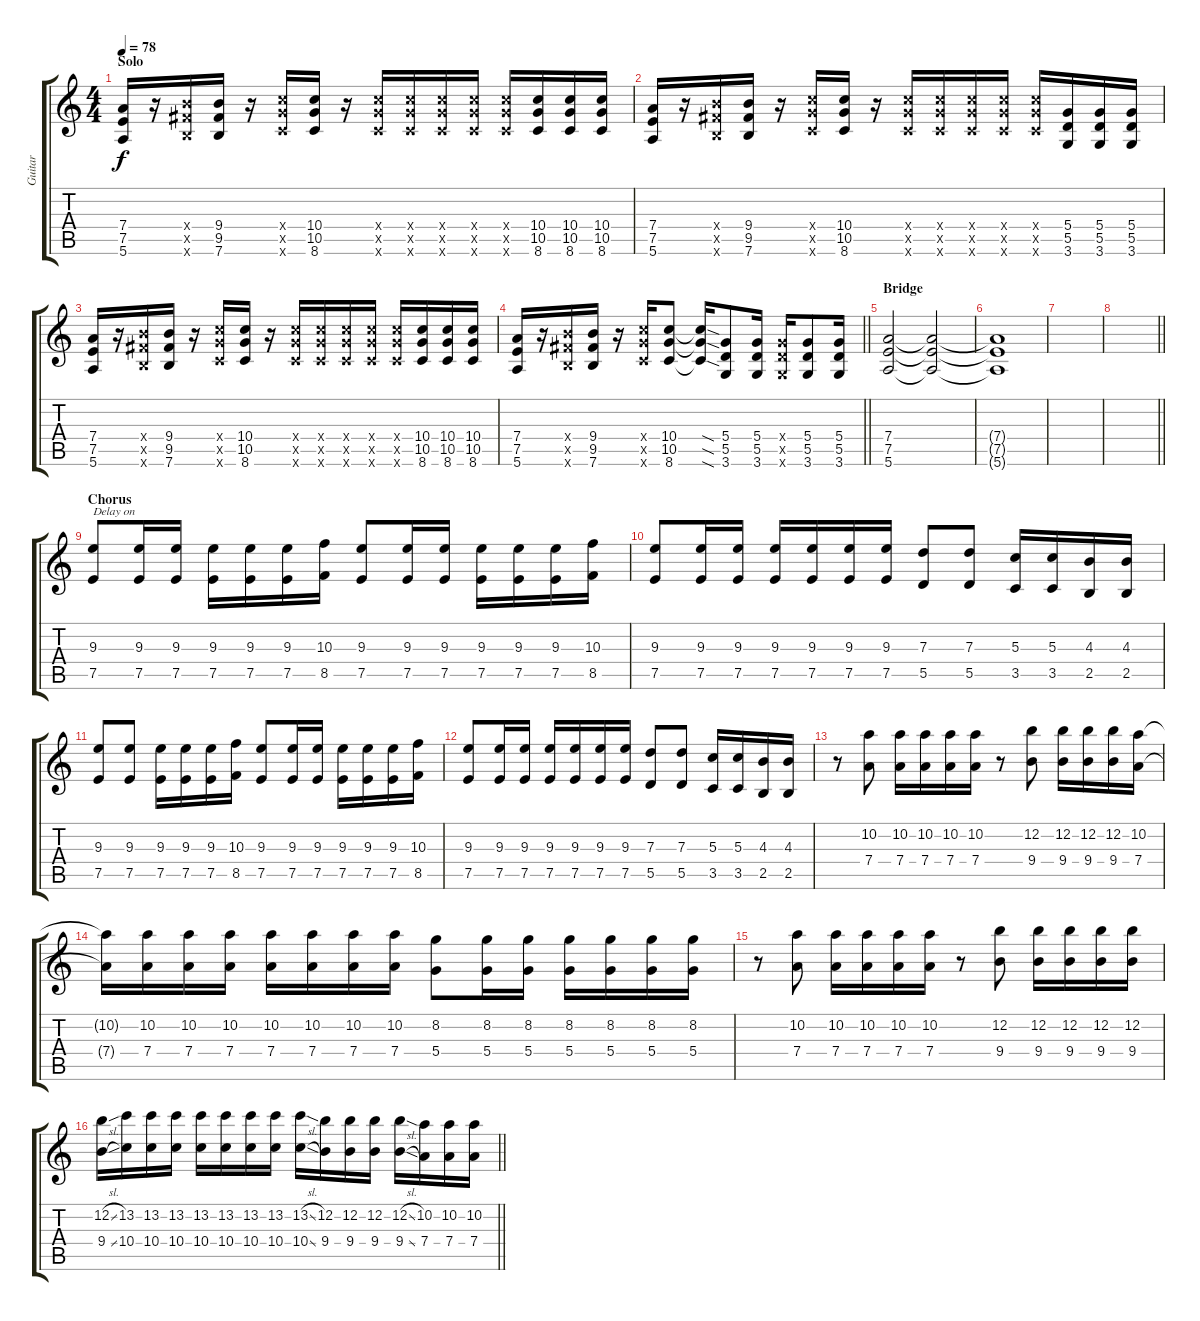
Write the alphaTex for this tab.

\track ("Guitar" "Guitar") {instrument distortionguitar}
\staff {score tabs}
\tuning (E4 B3 G3 D3 A2 E2) {hide}
\ts (4 4)
\section ("" "Solo")
\tempo 78
\clef g2
\ks c
(7.4 7.5 5.6).16{dy f} r.16 (9.4{x} 9.5{x} 7.6{x}).16 (9.4 9.5 7.6).16 r.16 (10.4{x} 10.5{x} 8.6{x}).16 (10.4 10.5 8.6).16 r.16 (10.4{x} 10.5{x} 8.6{x}).16 (10.4{x} 10.5{x} 8.6{x}).16 (10.4{x} 10.5{x} 8.6{x}).16 (10.4{x} 10.5{x} 8.6{x}).16 (10.4{x} 10.5{x} 8.6{x}).16 (10.4 10.5 8.6).16 (10.4 10.5 8.6).16 (10.4 10.5 8.6).16 |
(7.4 7.5 5.6).16 r.16 (9.4{x} 9.5{x} 7.6{x}).16 (9.4 9.5 7.6).16 r.16 (10.4{x} 10.5{x} 8.6{x}).16 (10.4 10.5 8.6).16 r.16 (10.4{x} 10.5{x} 8.6{x}).16 (10.4{x} 10.5{x} 8.6{x}).16 (10.4{x} 10.5{x} 8.6{x}).16 (10.4{x} 10.5{x} 8.6{x}).16 (10.4{x} 10.5{x} 8.6{x}).16 (5.4 5.5 3.6).16 (5.4 5.5 3.6).16 (5.4 5.5 3.6).16 |
(7.4 7.5 5.6).16 r.16 (9.4{x} 9.5{x} 7.6{x}).16 (9.4 9.5 7.6).16 r.16 (10.4{x} 10.5{x} 8.6{x}).16 (10.4 10.5 8.6).16 r.16 (10.4{x} 10.5{x} 8.6{x}).16 (10.4{x} 10.5{x} 8.6{x}).16 (10.4{x} 10.5{x} 8.6{x}).16 (10.4{x} 10.5{x} 8.6{x}).16 (10.4{x} 10.5{x} 8.6{x}).16 (10.4 10.5 8.6).16 (10.4 10.5 8.6).16 (10.4 10.5 8.6).16 |
\barLineRight lightlight
(7.4 7.5 5.6).16 r.16 (9.4{x} 9.5{x} 7.6{x}).16 (9.4 9.5 7.6).16 r.16 (10.4{x} 10.5{x} 8.6{x}).16 (10.4 10.5 8.6).8 (10.4{sod t} 10.5{sod t} 8.6{sod t}).16 (5.4 5.5 3.6).8 (5.4 5.5 3.6).16 (5.4{x} 5.5{x} 3.6{x}).16 (5.4 5.5 3.6).8 (5.4 5.5 3.6).16 |
\section ("" "Bridge")
(7.4 7.5 5.6).2 (7.4{t} 7.5{t} 5.6{t}).2{volume 0} |
(7.4{t} 7.5{t} 5.6{t}).1 |
|
\barLineRight lightlight
|
\section ("" "Chorus")
(9.3 7.5).8{txt "Delay on" volume 12 balance 13} (9.3 7.5).16 (9.3 7.5).16 (9.3 7.5).16 (9.3 7.5).16 (9.3 7.5).16 (10.3 8.5).16 (9.3 7.5).8 (9.3 7.5).16 (9.3 7.5).16 (9.3 7.5).16 (9.3 7.5).16 (9.3 7.5).16 (10.3 8.5).16 |
(9.3 7.5).8 (9.3 7.5).16 (9.3 7.5).16 (9.3 7.5).16 (9.3 7.5).16 (9.3 7.5).16 (9.3 7.5).16 (7.3 5.5).8 (7.3 5.5).8 (5.3 3.5).16 (5.3 3.5).16 (4.3 2.5).16 (4.3 2.5).16 |
(9.3 7.5).8 (9.3 7.5).8 (9.3 7.5).16 (9.3 7.5).16 (9.3 7.5).16 (10.3 8.5).16 (9.3 7.5).8 (9.3 7.5).16 (9.3 7.5).16 (9.3 7.5).16 (9.3 7.5).16 (9.3 7.5).16 (10.3 8.5).16 |
(9.3 7.5).8 (9.3 7.5).16 (9.3 7.5).16 (9.3 7.5).16 (9.3 7.5).16 (9.3 7.5).16 (9.3 7.5).16 (7.3 5.5).8 (7.3 5.5).8 (5.3 3.5).16 (5.3 3.5).16 (4.3 2.5).16 (4.3 2.5).16 |
r.8 (10.2 7.4).8 (10.2 7.4).16 (10.2 7.4).16 (10.2 7.4).16 (10.2 7.4).16 r.8 (12.2 9.4).8 (12.2 9.4).16 (12.2 9.4).16 (12.2 9.4).16 (10.2 7.4).16 |
(10.2{t} 7.4{t}).16 (10.2 7.4).16 (10.2 7.4).16 (10.2 7.4).16 (10.2 7.4).16 (10.2 7.4).16 (10.2 7.4).16 (10.2 7.4).16 (8.2 5.4).8 (8.2 5.4).16 (8.2 5.4).16 (8.2 5.4).16 (8.2 5.4).16 (8.2 5.4).16 (8.2 5.4).16 |
r.8 (10.2 7.4).8 (10.2 7.4).16 (10.2 7.4).16 (10.2 7.4).16 (10.2 7.4).16 r.8 (12.2 9.4).8 (12.2 9.4).16 (12.2 9.4).16 (12.2 9.4).16 (12.2 9.4).16 |
\barLineRight lightlight
(12.2{sl} 9.4{sl}).16 (13.2 10.4).16 (13.2 10.4).16 (13.2 10.4).16 (13.2 10.4).16 (13.2 10.4).16 (13.2 10.4).16 (13.2 10.4).16 (13.2{sl} 10.4{sl}).16 (12.2 9.4).16 (12.2 9.4).16 (12.2 9.4).16 (12.2{sl} 9.4{sl}).16 (10.2 7.4).16 (10.2 7.4).16 (10.2 7.4).16
